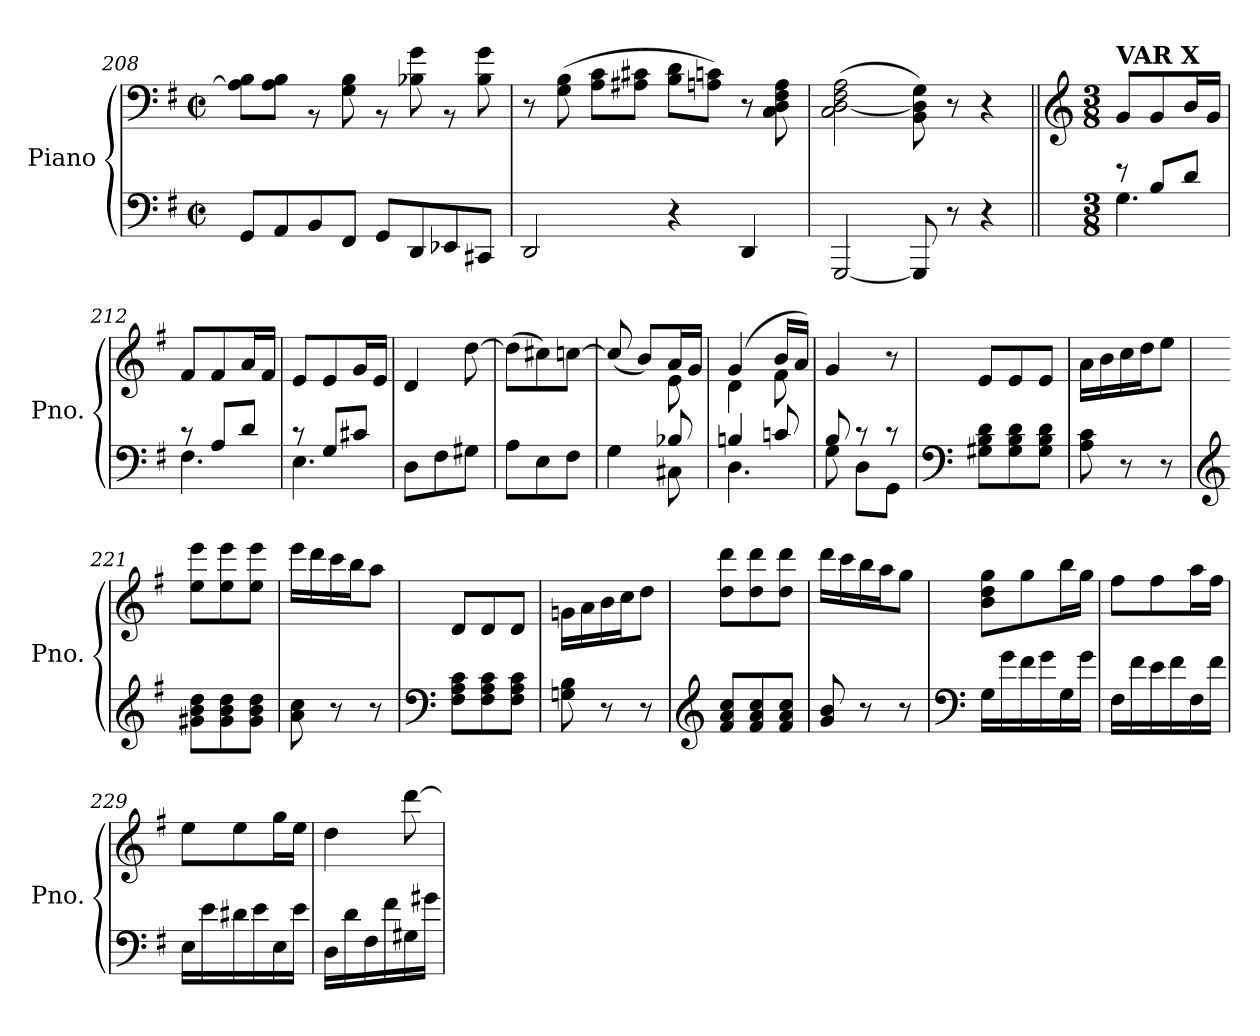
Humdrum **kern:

**kern	**kern
*part1	*part1
*staff2	*staff1
*I"Piano	*
*I'Pno.	*
*clefF4	*clefF4
*k[f#]	*k[f#]
*G:	*G:
*M2/2	*M2/2
*met(c|)	*met(c|)
=208	=208
*	*^
8GG/L	1ryy	8A\] 8B\L
8AA/	.	8A\ 8B\J
8BB/	.	8r
8FF#/J	.	8G\ 8B\
8GG/L	.	8r
8DD/	.	8B-X\ 8g\
8EE-X/	.	8r
8CC#X/J	.	8B-\ 8g\
*	*v	*v
=209	=209
2DD/	8r
.	(>8G\ 8B\
.	8A\ 8c\L
.	8A#X\ 8c#X\J
4r	8B\ 8d\L
.	8An\ 8cn\J)
4DD/	8r
.	8C\ 8D\ 8F#\ 8A\
=210	=210
[2GGG/	(<2C\ [2D\ 2F#\ 2A\
8GGG/]	8BB\ 8D\] 8G\)
8r	8r
4r	4r
=211||	=211||
*	*clefG2
*M3/8	*M3/8
*^	*
!	!	!LO:TX:a:B:t=VAR X
8r	4.G\	8g/L
8B/L	.	8g/
8d/J	.	16b/L
.	.	16g/JJ
=212	=212	=212
8r	4.F#\	8f#/L
8A/L	.	8f#/
8d/J	.	16a/L
.	.	16f#/JJ
=213	=213	=213
8r	4.E\	8e/L
8G/L	.	8e/
8c#X/J	.	16g/L
.	.	16e/JJ
=214	=214	=214
4.ryy	8D\L	4d/
.	8F#\	.
.	8G#X\J	[8dd\
=215	=215	=215
4.ryy	8A\L	(>8dd\L]
.	8E\	8cc#X\)
.	8F#\J	[8ccn\J
=216	=216	=216
*	*	*^
8ryy	4G\	(>8cc/]	8ryy
8ryy	.	8b/L)	8ryy
8B-X/	8C#X\	16a/L	8e\
.	.	16g/JJ	.
=217	=217	=217	=217
4Bn/	4.D\	(>4g/	4d\
8cn/	.	16b/LL	8f#\
.	.	16a/JJ)	.
*	*	*v	*v
=218	=218	=218
8B/	8G\	4g/
8r	8D\L	.
8r	8GG\J	8r
*v	*v	*
=219	=219
*clefF4	*
8G#X\ 8B\ 8d\L	8e/L
8G#\ 8B\ 8d\	8e/
8G#\ 8B\ 8d\J	8e/J
=220	=220
8A\ 8c\	16a\LL
.	16b\
8r	16cc\
.	16dd\J
8r	8ee\J
=221	=221
*clefG2	*
8g#X\ 8b\ 8dd\L	8ee\ 8eee\L
8g#\ 8b\ 8dd\	8ee\ 8eee\
8g#\ 8b\ 8dd\J	8ee\ 8eee\J
=222	=222
8a\ 8cc\	16eee\LL
.	16ddd\
8r	16ccc\
.	16bb\J
8r	8aa\J
=223	=223
*clefF4	*
8F#\ 8A\ 8c\L	8d/L
8F#\ 8A\ 8c\	8d/
8F#\ 8A\ 8c\J	8d/J
=224	=224
8Gn\ 8B\	16gn\LL
.	16a\
8r	16b\
.	16cc\J
8r	8dd\J
=225	=225
*clefG2	*
8f#/ 8a/ 8cc/L	8dd\ 8ddd\L
8f#/ 8a/ 8cc/	8dd\ 8ddd\
8f#/ 8a/ 8cc/J	8dd\ 8ddd\J
=226	=226
8g/ 8b/	16ddd\LL
.	16ccc\
8r	16bb\
.	16aa\J
8r	8gg\J
=227	=227
*clefF4	*
16G\LL	8b\ 8dd\ 8gg\L
16g\	.
16f#\	8gg\
16g\	.
16G\	16bb\L
16g\JJ	16gg\JJ
=228	=228
16F#\LL	8ff#\L
16f#\	.
16e\	8ff#\
16f#\	.
16F#\	16aa\L
16f#\JJ	16ff#\JJ
=229	=229
16E\LL	8ee\L
16e\	.
16d#X\	8ee\
16e\	.
16E\	16gg\L
16e\JJ	16ee\JJ
=230	=230
16D\LL	4dd\
16d\	.
16F#\	.
16f#\	.
16G#X\	[8ddd\
16g#X\JJ	.
=	=
*-	*-
